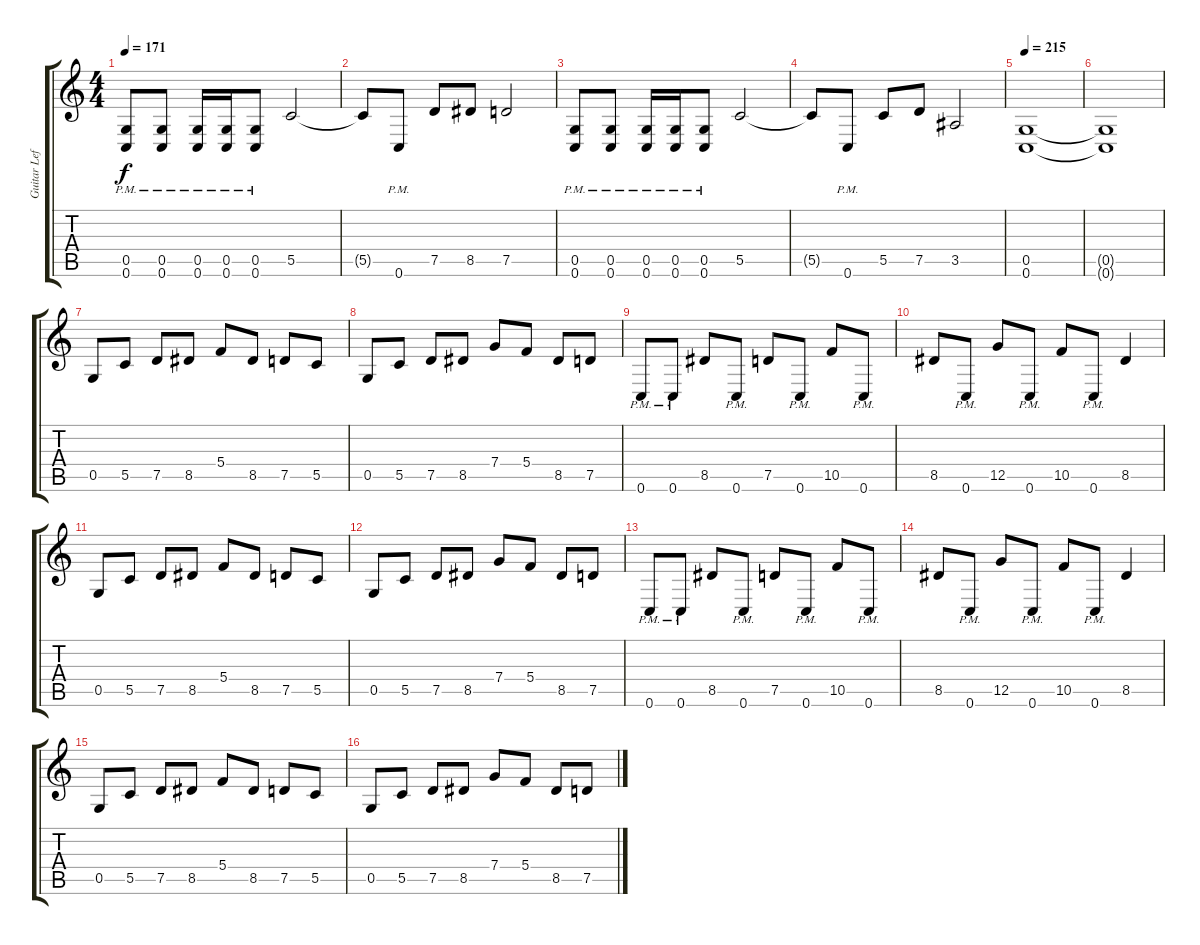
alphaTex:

\track ("Guitar Left" "Guitar Lef") {instrument distortionguitar}
\staff {score tabs}
\tuning (D4 A3 F3 C3 G2 C2) {hide}
\ts (4 4)
\tempo 171
\clef g2
\ks c
(0.5{pm} 0.6{pm}).8{dy f} (0.5{pm} 0.6{pm}).8 (0.5{pm} 0.6{pm}).16 (0.5{pm} 0.6{pm}).16 (0.5{pm} 0.6{pm}).8 5.5.2 |
5.5{t}.8 0.6{pm}.8 7.5.8 8.5.8 7.5.2 |
(0.5{pm} 0.6{pm}).8 (0.5{pm} 0.6{pm}).8 (0.5{pm} 0.6{pm}).16 (0.5{pm} 0.6{pm}).16 (0.5{pm} 0.6{pm}).8 5.5.2 |
5.5{t}.8 0.6{pm}.8 5.5.8 7.5.8 3.5.2 |
\tempo 215
(0.5 0.6).1 |
(0.5{t} 0.6{t}).1 |
0.5.8 5.5.8 7.5.8 8.5.8 5.4.8 8.5.8 7.5.8 5.5.8 |
0.5.8 5.5.8 7.5.8 8.5.8 7.4.8 5.4.8 8.5.8 7.5.8 |
0.6{pm}.8 0.6{pm}.8 8.5.8 0.6{pm}.8 7.5.8 0.6{pm}.8 10.5.8 0.6{pm}.8 |
8.5.8 0.6{pm}.8 12.5.8 0.6{pm}.8 10.5.8 0.6{pm}.8 8.5.4 |
0.5.8 5.5.8 7.5.8 8.5.8 5.4.8 8.5.8 7.5.8 5.5.8 |
0.5.8 5.5.8 7.5.8 8.5.8 7.4.8 5.4.8 8.5.8 7.5.8 |
0.6{pm}.8 0.6{pm}.8 8.5.8 0.6{pm}.8 7.5.8 0.6{pm}.8 10.5.8 0.6{pm}.8 |
8.5.8 0.6{pm}.8 12.5.8 0.6{pm}.8 10.5.8 0.6{pm}.8 8.5.4 |
0.5.8 5.5.8 7.5.8 8.5.8 5.4.8 8.5.8 7.5.8 5.5.8 |
0.5.8 5.5.8 7.5.8 8.5.8 7.4.8 5.4.8 8.5.8 7.5.8
